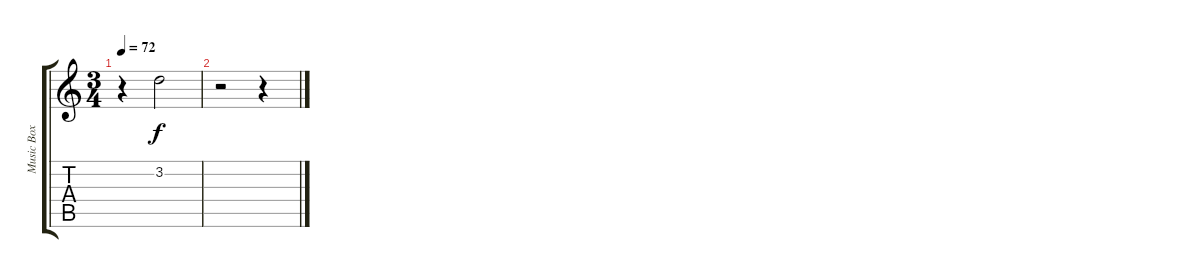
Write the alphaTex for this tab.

\track ("Music Box 2" "Music Box ") {instrument acousticguitarsteel}
\staff {score tabs}
\tuning (E4 B3 G3 D3 A2 E2) {hide}
\ts (3 4)
\tempo 72
\clef g2
\ks c
r.4{dy f} 3.2.2 |
r.2 r.4
